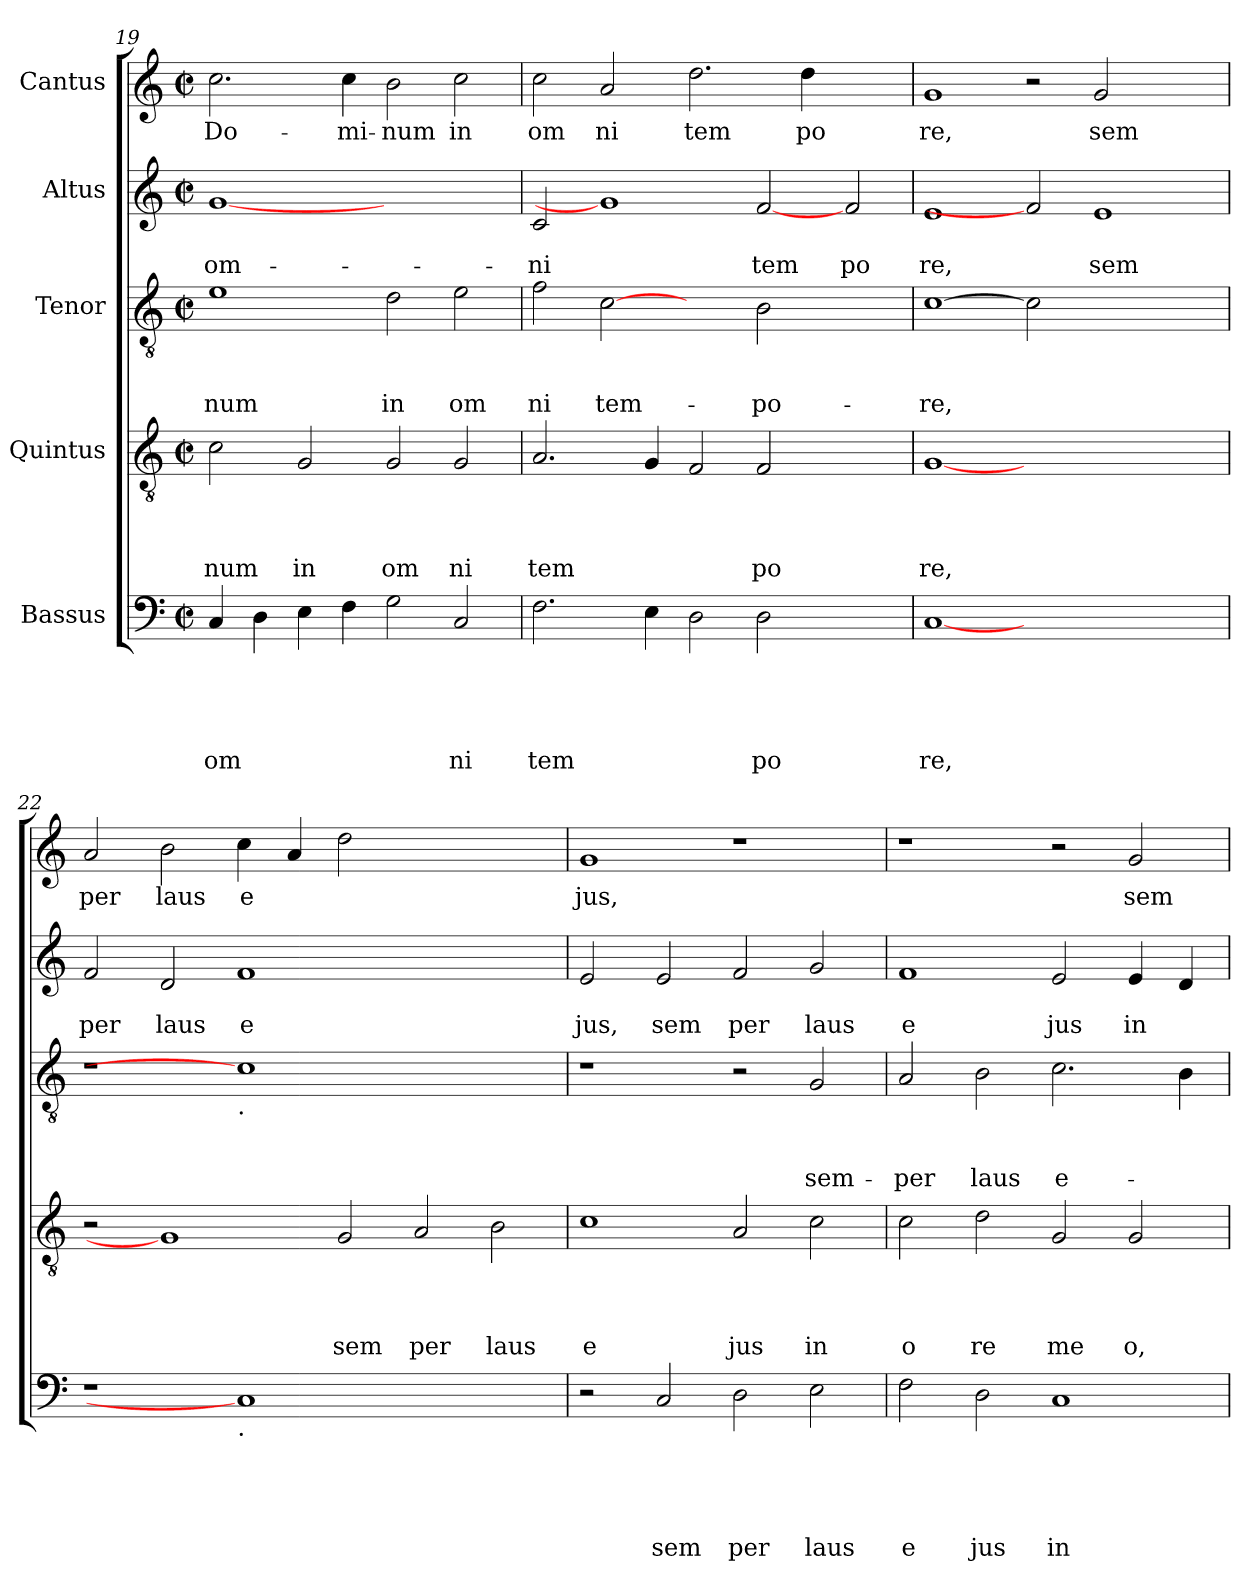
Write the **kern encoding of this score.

**kern	**text	**text	**text	**text	**text	**kern	**text	**text	**text	**text	**kern	**text	**text	**text	**kern	**text	**text	**kern	**text
*part5	*part5	*part5	*part5	*part5	*part5	*part4	*part4	*part4	*part4	*part4	*part3	*part3	*part3	*part3	*part2	*part2	*part2	*part1	*part1
*staff5	*staff5	*staff5	*staff5	*staff5	*staff5	*staff4	*staff4	*staff4	*staff4	*staff4	*staff3	*staff3	*staff3	*staff3	*staff2	*staff2	*staff2	*staff1	*staff1
*I"Bassus	*	*	*	*	*	*I"Quintus	*	*	*	*	*I"Tenor	*	*	*	*I"Altus	*	*	*I"Cantus	*
*clefF4	*	*	*	*	*	*clefGv2	*	*	*	*	*clefGv2	*	*	*	*clefG2	*	*	*clefG2	*
*k[]	*	*	*	*	*	*k[]	*	*	*	*	*k[]	*	*	*	*k[]	*	*	*k[]	*
*C:	*	*	*	*	*	*C:	*	*	*	*	*C:	*	*	*	*C:	*	*	*C:	*
*M2/2	*	*	*	*	*	*M2/2	*	*	*	*	*M2/2	*	*	*	*M2/2	*	*	*M2/2	*
*met(c|)	*	*	*	*	*	*met(c|)	*	*	*	*	*met(c|)	*	*	*	*met(c|)	*	*	*met(c|)	*
=19	=19	=19	=19	=19	=19	=19	=19	=19	=19	=19	=19	=19	=19	=19	=19	=19	=19	=19	=19
!	!	!	!	!	!LO:LY:b	!	!	!	!	!LO:LY:b	!	!	!	!LO:LY:b	!	!	!LO:LY:b	!	!LO:LY:b
4C/	.	.	.	.	om	2c\	.	.	.	num	1e	.	.	num	[1g	.	om-	2.cc\	Do-
4D\	.	.	.	.	.	.	.	.	.	.	.	.	.	.	.	.	.	.	.
!	!	!	!	!	!	!	!	!	!	!LO:LY:b	!	!	!	!	!	!	!	!	!
4E\	.	.	.	.	.	2G/	.	.	.	in	.	.	.	.	.	.	.	.	.
!	!	!	!	!	!	!	!	!	!	!	!	!	!	!	!	!	!	!	!LO:LY:b
4F\	.	.	.	.	.	.	.	.	.	.	.	.	.	.	.	.	.	4cc\	-mi-
!	!	!	!	!	!	!	!	!	!	!LO:LY:b	!	!	!	!LO:LY:b	!	!	!	!	!LO:LY:b
2G\	.	.	.	.	.	2G/	.	.	.	om	2d\	.	.	in	1ryy	.	.	2b\	-num
!	!	!	!	!	!LO:LY:b	!	!	!	!	!LO:LY:b	!	!	!	!LO:LY:b	!	!	!	!	!LO:LY:b
2C/	.	.	.	.	ni	2G/	.	.	.	ni	2e\	.	.	om	.	.	.	2cc\	in
!!LO:LB:g=z
=20	=20	=20	=20	=20	=20	=20	=20	=20	=20	=20	=20	=20	=20	=20	=20	=20	=20	=20	=20
!	!	!	!	!	!LO:LY:b	!	!	!	!	!LO:LY:b	!	!	!	!LO:LY:b	!	!	!LO:LY:b	!	!LO:LY:b
2.F\	.	.	.	.	tem	2.A/	.	.	.	tem	2f\	.	.	ni	2c/	.	-ni	2cc\	om
!	!	!	!	!	!	!	!	!	!	!	!	!	!	!LO:LY:b	!	!	!	!	!LO:LY:b
.	.	.	.	.	.	.	.	.	.	.	[2c	.	.	tem-	1g]	.	.	2a/	ni
4E\	.	.	.	.	.	4G/	.	.	.	.	.	.	.	.	.	.	.	.	.
!	!	!	!	!	!	!	!	!	!	!	!	!	!	!	!	!	!	!	!LO:LY:b
2D\	.	.	.	.	.	2F/	.	.	.	.	2ryy	.	.	.	.	.	.	2.dd\	tem
!	!	!	!	!	!LO:LY:b	!	!	!	!	!LO:LY:b	!	!	!	!LO:LY:b	!	!	!LO:LY:b	!	!
2D\	.	.	.	.	po	2F/	.	.	.	po	2B\	.	.	-po-	[2f	.	tem	.	.
!	!	!	!	!	!	!	!	!	!	!	!	!	!	!	!	!	!	!	!LO:LY:b
.	.	.	.	.	.	.	.	.	.	.	.	.	.	.	.	.	.	4dd\	po
!	!	!	!	!	!	!	!	!	!	!	!	!	!	!	!	!	!LO:LY:b	!	!
2ryy	.	.	.	.	.	2ryy	.	.	.	.	2ryy	.	.	.	2f/	.	po	2ryy	.
=21	=21	=21	=21	=21	=21	=21	=21	=21	=21	=21	=21	=21	=21	=21	=21	=21	=21	=21	=21
!	!	!	!	!	!LO:LY:b	!	!	!	!	!LO:LY:b	!	!	!	!LO:LY:b	!	!	!LO:LY:b	!	!LO:LY:b
[1C	.	.	.	.	re,	[1G	.	.	.	re,	[1c	.	.	-re,	1e	.	re,	1g	re,
1.ryy	.	.	.	.	.	1.ryy	.	.	.	.	2c]	.	.	.	2f]	.	.	2r	.
!	!	!	!	!	!	!	!	!	!	!	!	!	!	!	!	!	!LO:LY:b	!	!LO:LY:b
.	.	.	.	.	.	.	.	.	.	.	1ryy	.	.	.	1e	.	sem	2g/	sem
.	.	.	.	.	.	.	.	.	.	.	.	.	.	.	.	.	.	2ryy	.
=22	=22	=22	=22	=22	=22	=22	=22	=22	=22	=22	=22	=22	=22	=22	=22	=22	=22	=22	=22
!	!	!	!	!	!	!	!	!	!	!	!	!	!	!	!	!	!LO:LY:b	!	!LO:LY:b
1r	.	.	.	.	.	2r	.	.	.	.	1r	.	.	.	2f/	.	per	2a/	per
!	!	!	!	!	!	!	!	!	!	!	!	!	!	!	!	!	!LO:LY:b	!	!LO:LY:b
.	.	.	.	.	.	1G]	.	.	.	.	.	.	.	.	2d/	.	laus	2b\	laus
!	!	!	!	!	!	!	!	!	!	!	!LO:TX:b:t=.	!	!	!	!	!	!	!	!
!LO:TX:b:t=.	!	!	!	!	!	!	!	!	!	!	!	!	!	!	!	!	!	!	!
!	!	!	!	!	!	!	!	!	!	!	!	!	!	!	!	!	!LO:LY:b	!	!LO:LY:b
1C]	.	.	.	.	.	.	.	.	.	.	1c]	.	.	.	1f	.	e	4cc\	e
.	.	.	.	.	.	.	.	.	.	.	.	.	.	.	.	.	.	4a/	.
!	!	!	!	!	!	!	!	!	!	!LO:LY:b	!	!	!	!	!	!	!	!	!
.	.	.	.	.	.	2G/	.	.	.	sem	.	.	.	.	.	.	.	2dd\	.
!	!	!	!	!	!	!	!	!	!	!LO:LY:b	!	!	!	!	!	!	!	!	!
1ryy	.	.	.	.	.	2A/	.	.	.	per	1ryy	.	.	.	1ryy	.	.	1ryy	.
!	!	!	!	!	!	!	!	!	!	!LO:LY:b	!	!	!	!	!	!	!	!	!
.	.	.	.	.	.	2B\	.	.	.	laus	.	.	.	.	.	.	.	.	.
=23	=23	=23	=23	=23	=23	=23	=23	=23	=23	=23	=23	=23	=23	=23	=23	=23	=23	=23	=23
!	!	!	!	!	!	!	!	!	!	!LO:LY:b	!	!	!	!	!	!	!LO:LY:b	!	!LO:LY:b
2r	.	.	.	.	.	1c	.	.	.	e	1r	.	.	.	2e/	.	jus,	1g	jus,
!	!	!	!	!	!LO:LY:b	!	!	!	!	!	!	!	!	!	!	!	!LO:LY:b	!	!
2C/	.	.	.	.	sem	.	.	.	.	.	.	.	.	.	2e/	.	sem	.	.
!	!	!	!	!	!LO:LY:b	!	!	!	!	!LO:LY:b	!	!	!	!	!	!	!LO:LY:b	!	!
2D\	.	.	.	.	per	2A/	.	.	.	jus	2r	.	.	.	2f/	.	per	1r	.
!	!	!	!	!	!LO:LY:b	!	!	!	!	!LO:LY:b	!	!	!	!LO:LY:b	!	!	!LO:LY:b	!	!
2E\	.	.	.	.	laus	2c\	.	.	.	in	2G/	.	.	sem-	2g/	.	laus	.	.
=24	=24	=24	=24	=24	=24	=24	=24	=24	=24	=24	=24	=24	=24	=24	=24	=24	=24	=24	=24
!	!	!	!	!	!LO:LY:b	!	!	!	!	!LO:LY:b	!	!	!	!LO:LY:b	!	!	!LO:LY:b	!	!
2F\	.	.	.	.	e	2c\	.	.	.	o	2A/	.	.	-per	1f	.	e	1r	.
!	!	!	!	!	!LO:LY:b	!	!	!	!	!LO:LY:b	!	!	!	!LO:LY:b	!	!	!	!	!
2D\	.	.	.	.	jus	2d\	.	.	.	re	2B\	.	.	laus	.	.	.	.	.
!	!	!	!	!	!LO:LY:b	!	!	!	!	!LO:LY:b	!	!	!	!LO:LY:b	!	!	!LO:LY:b	!	!
1C	.	.	.	.	in	2G/	.	.	.	me	2.c\	.	.	e-	2e/	.	jus	2r	.
!	!	!	!	!	!	!	!	!	!	!LO:LY:b	!	!	!	!	!	!	!LO:LY:b	!	!LO:LY:b
.	.	.	.	.	.	2G/	.	.	.	o,	.	.	.	.	4e/	.	in	2g/	sem
.	.	.	.	.	.	.	.	.	.	.	4B\	.	.	.	4d/	.	.	.	.
=	=	=	=	=	=	=	=	=	=	=	=	=	=	=	=	=	=	=	=
*-	*-	*-	*-	*-	*-	*-	*-	*-	*-	*-	*-	*-	*-	*-	*-	*-	*-	*-	*-
